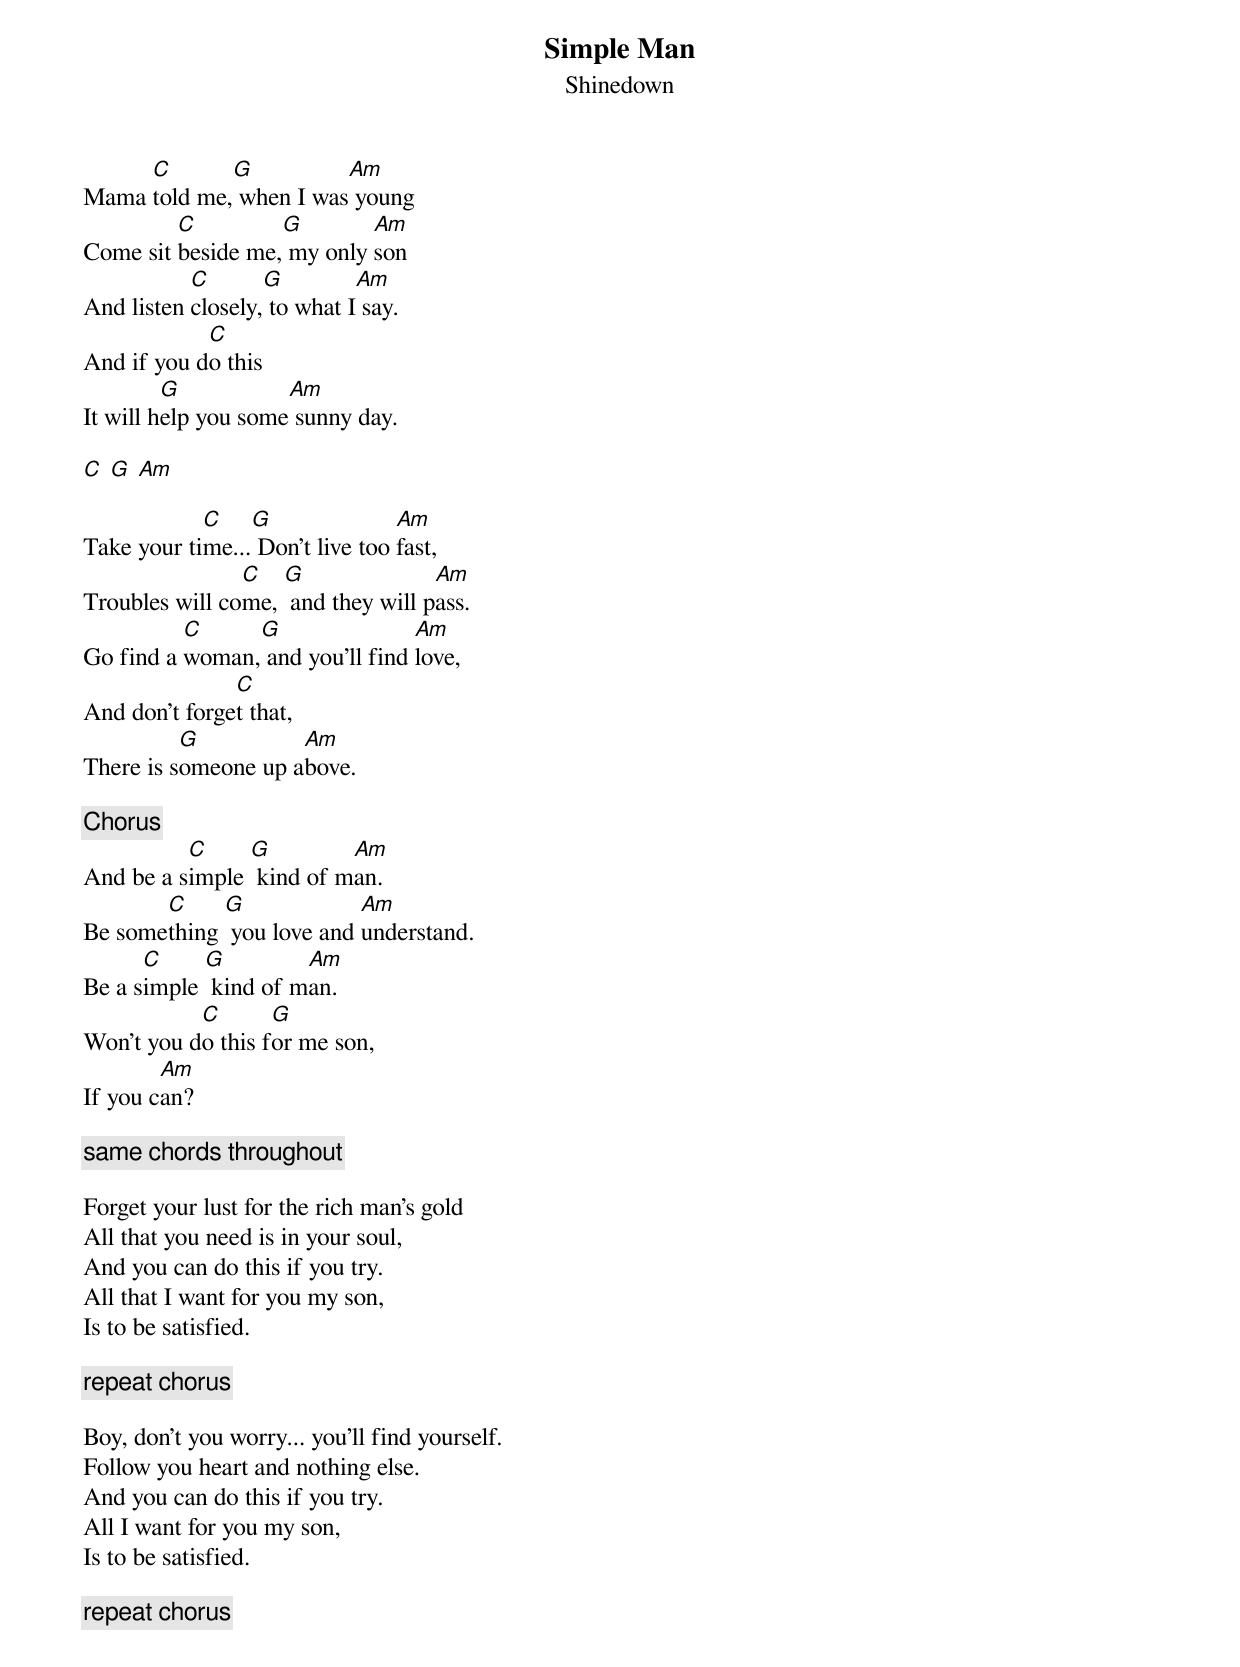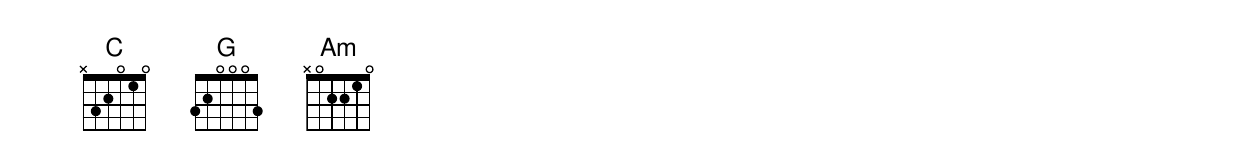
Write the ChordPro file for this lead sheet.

{title: Simple Man}
{subtitle: Shinedown}

Mama [C]told me,[G] when I was[Am] young
Come sit [C]beside me,[G] my only [Am]son
And listen [C]closely,[G] to what I[Am] say.
And if you d[C]o this
It will h[G]elp you some[Am] sunny day.

[C] [G] [Am]

Take your ti[C]me...[G] Don't live too [Am]fast,
Troubles will co[C]me, [G] and they will p[Am]ass.
Go find a [C]woman,[G] and you'll find [Am]love,
And don't forge[C]t that,
There is s[G]omeone up a[Am]bove.

{c:Chorus}
And be a s[C]imple [G] kind of m[Am]an.
Be some[C]thing [G] you love and [Am]understand.
Be a s[C]imple [G] kind of m[Am]an.
Won't you d[C]o this f[G]or me son,
If you c[Am]an?

{c:same chords throughout}

Forget your lust for the rich man's gold
All that you need is in your soul,
And you can do this if you try.
All that I want for you my son,
Is to be satisfied.

{c:repeat chorus}

Boy, don't you worry... you'll find yourself.
Follow you heart and nothing else.
And you can do this if you try.
All I want for you my son,
Is to be satisfied.

{c:repeat chorus}
